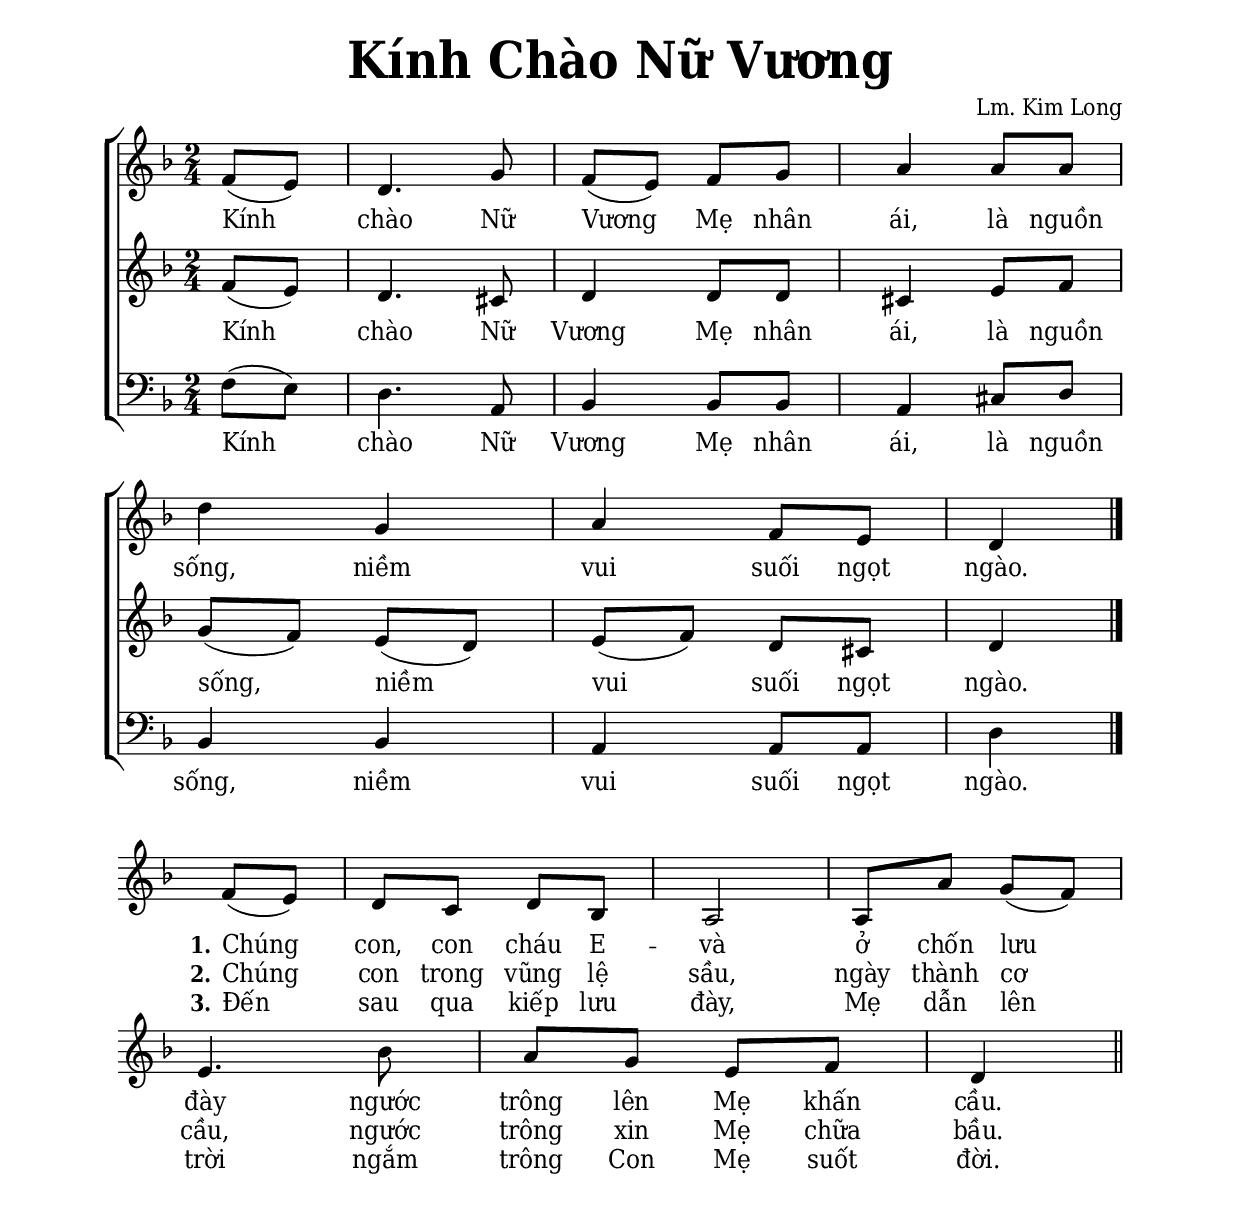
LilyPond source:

% Cài đặt chung
\version "2.22.1"
\include "english.ly"

\header {
  title = \markup { \fontsize #3 "Kính Chào Nữ Vương" }
  composer = "Lm. Kim Long"
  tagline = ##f
}

% Nhạc
% Đổi kích thước nốt cho bè phụ
notBePhu =
#(define-music-function (font-size music) (number? ly:music?)
   (for-some-music
     (lambda (m)
       (if (music-is-of-type? m 'rhythmic-event)
           (begin
             (set! (ly:music-property m 'tweaks)
                   (cons `(font-size . ,font-size)
                         (ly:music-property m 'tweaks)))
             #t)
           #f))
     music)
   music)

nhacDiepKhucSop = \relative c' {
  \partial 4 f8 (e) |
  d4. g8 |
  f (e) f g |
  a4 a8 a |
  d4 g, |
  a f8 e |
  d4 \bar "|."
}

nhacDiepKhucAlto = \relative c' {
  f8 (e) |
  d4. cs8 |
  d4 d8 d |
  cs4 e8 f |
  g (f) e (d) |
  e (f) d cs |
  d4
}

nhacDiepKhucBas = \relative c {
  f8 (e) |
  d4. a8 |
  bf4 bf8 bf |
  a4 cs8 d |
  bf4 bf |
  a a8 a |
  d4
}

nhacPhienKhuc = \relative c' {
  \partial 4 f8 (e) |
  d c d bf |
  a2 |
  a8 a' g (f) |
  e4. bf'8 |
  a g e f |
  d4 \bar "||"
}

% Lời
loiDiepKhucSop = \lyricmode {
  Kính chào Nữ Vương Mẹ nhân ái,
  là nguồn sống, niềm vui suối ngọt ngào.
}

loiDiepKhucBas = \lyricmode {
  Kính chào Nữ Vương Mẹ nhân ái,
  là nguồn sống, niềm vui suối ngọt ngào.
}

loiPhienKhucMot = \lyricmode {
  \set stanza = #"1."
  Chúng con, con cháu E -- và ở chốn lưu đày
  ngước trông lên Mẹ khấn cầu.
}

loiPhienKhucHai = \lyricmode {
  \set stanza = #"2."
  Chúng con trong vũng lệ sầu,
  ngày thành cơ cầu, ngước trông xin Mẹ chữa bầu.
}

loiPhienKhucBa = \lyricmode {
  \set stanza = #"3."
  Đến sau qua kiếp lưu đày,
  Mẹ dẫn lên trời ngắm trông Con Mẹ suốt đời.
}

% Dàn trang
\paper {
  #(set-paper-size "a4")
  top-margin = 20\mm
  bottom-margin = 20\mm
  left-margin = 20\mm
  right-margin = 20\mm
  indent = #0
  #(define fonts
    (make-pango-font-tree
      "Deja Vu Serif Condensed"
      "Deja Vu Serif Condensed"
      "Deja Vu Serif Condensed"
      (/ 20 20)))
  print-page-number = #f
  %page-count = #2
  %systems-per-page = 5
}

TongNhip = {
  \key f \major \time 2/4
  \set Timing.beamExceptions = #'()
  \set Timing.baseMoment = #(ly:make-moment 1/4)
}

% Đổi kích thước nốt cho bè phụ
notBePhu =
#(define-music-function (font-size music) (number? ly:music?)
   (for-some-music
     (lambda (m)
       (if (music-is-of-type? m 'rhythmic-event)
           (begin
             (set! (ly:music-property m 'tweaks)
                   (cons `(font-size . ,font-size)
                         (ly:music-property m 'tweaks)))
             #t)
           #f))
     music)
   music)
\score {
  \new ChoirStaff <<
    \new Staff <<
      \new Voice = "beSop" {
        \clef treble \TongNhip \nhacDiepKhucSop
      }
      \new Lyrics \lyricsto beSop \loiDiepKhucSop
    >>
    \new Staff <<
      \new Voice = "beAlto" {
        \clef treble \TongNhip \nhacDiepKhucAlto
      }
      \new Lyrics \lyricsto beAlto \loiDiepKhucSop
    >>
    \new Staff <<
        \clef "bass"
        \new Voice = beBas {
          \TongNhip \nhacDiepKhucBas
        }
      \new Lyrics \lyricsto beBas \loiDiepKhucBas
    >>
  >>
  \layout {
    \override Lyrics.LyricSpace.minimum-distance = #2.0
    \override Score.BarNumber.break-visibility = ##(#f #f #f)
    \override Score.SpacingSpanner.uniform-stretching = ##t
  }
}

\score {
  \new ChoirStaff <<
    \new Staff
      <<
      \new Voice = beSop {
        \TongNhip \nhacPhienKhuc
      }
    >>
    \new Lyrics \lyricsto beSop \loiPhienKhucMot
    \new Lyrics \lyricsto beSop \loiPhienKhucHai
    \new Lyrics \lyricsto beSop \loiPhienKhucBa
  >>
  \layout {
    \override Staff.TimeSignature.transparent = ##t
    \override Lyrics.LyricSpace.minimum-distance = #2.0
    \override LyricHyphen.minimum-distance = #2.0
    \override Score.BarNumber.break-visibility = ##(#f #f #f)
    \override Score.SpacingSpanner.uniform-stretching = ##t
  } 
}
